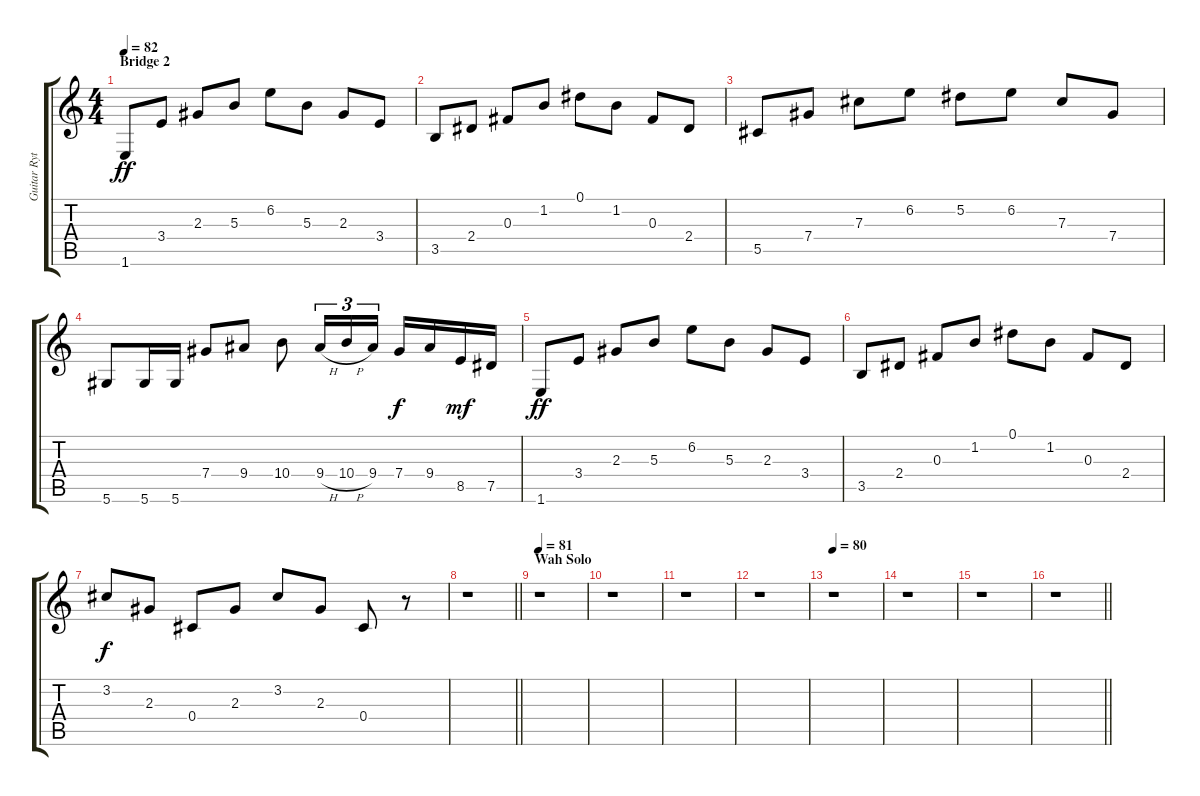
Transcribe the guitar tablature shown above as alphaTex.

\track ("Guitar Rythm (Right)" "Guitar Ryt") {instrument distortionguitar}
\staff {score tabs}
\tuning (Eb4 Bb3 Gb3 Db3 Ab2 Eb2) {hide}
\ts (4 4)
\section ("" "Bridge 2")
\tempo 82
\clef g2
\ks c
1.6.8{dy ff volume 12} 3.4.8 2.3.8 5.3.8 6.2.8 5.3.8 2.3.8 3.4.8 |
3.5.8 2.4.8 0.3.8 1.2.8 0.1.8 1.2.8 0.3.8 2.4.8 |
5.5.8 7.4.8 7.3.8 6.2.8 5.2.8 6.2.8 7.3.8 7.4.8 |
5.6.8{volume 16} 5.6.16 5.6.16 7.4.8 9.4.8 10.4.8 9.4{h}.16{tu (3 2)} 10.4{h}.16{tu (3 2)} 9.4.16{tu (3 2)} 7.4.16{dy f} 9.4.16 8.5.16{dy mf} 7.5.16 |
1.6.8{dy ff} 3.4.8 2.3.8 5.3.8 6.2.8 5.3.8 2.3.8 3.4.8 |
3.5.8 2.4.8 0.3.8 1.2.8 0.1.8 1.2.8 0.3.8 2.4.8 |
3.2.8{dy f} 2.3.8 0.4.8 2.3.8 3.2.8 2.3.8 0.4.8 r.8 |
\barLineRight lightlight
r.1 |
\section ("" "Wah Solo")
\tempo 81
r.1 |
r.1 |
r.1 |
r.1 |
\tempo 80
r.1 |
r.1 |
r.1 |
\barLineRight lightlight
r.1
